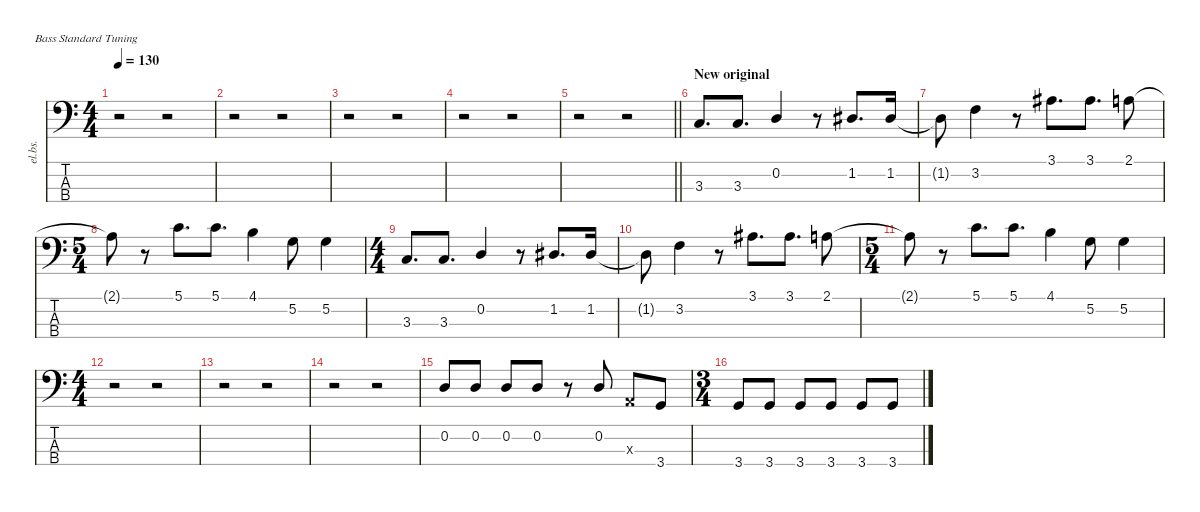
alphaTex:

\defaultSystemsLayout 4
\hideDynamics
\bracketExtendMode nobrackets
\track ("Chipon" "el.bs.") {instrument electricbassfinger}
\staff {score tabs}
\tuning (G2 D2 A1 E1)
\ts (4 4)
\tempo 130
\clef f4
\ks c
r.2{dy ff beam Down} r.2{beam Down} |
r.2{beam Down} r.2{beam Down} |
r.2{beam Down} r.2{beam Down} |
r.2{beam Down} r.2{beam Down} |
\barLineRight lightlight
r.2{beam Down} r.2{beam Down} |
\section ("" "New original")
3.3.8{d dy f beam Up} 3.3.8{d beam Up} 0.2.4{beam Up} r.8{beam Up} 1.2{acc #}.8{d beam Up} 1.2{acc #}.16{beam Up} |
1.2{t acc #}.8{beam Down} 3.2.4{beam Down} r.8{beam Down} 3.1{acc #}.8{d beam Down} 3.1{acc #}.8{d beam Down} 2.1.8{beam Down} |
\ts (5 4)
\beaming (8 2 2 2 4)
2.1{t}.8{beam Down} r.8{beam Down} 5.1.8{d beam Down} 5.1.8{d beam Down} 4.1.4{beam Down} 5.2.8{beam Down} 5.2.4{beam Down} |
\ts (4 4)
\beaming (8 2 2 2 2)
3.3.8{d beam Up} 3.3.8{d beam Up} 0.2.4{beam Up} r.8{beam Up} 1.2{acc #}.8{d beam Up} 1.2{acc #}.16{beam Up} |
1.2{t acc #}.8{beam Down} 3.2.4{beam Down} r.8{beam Down} 3.1{acc #}.8{d beam Down} 3.1{acc #}.8{d beam Down} 2.1.8{beam Down} |
\ts (5 4)
\beaming (8 2 2 2 4)
2.1{t}.8{beam Down} r.8{beam Down} 5.1.8{d beam Down} 5.1.8{d beam Down} 4.1.4{beam Down} 5.2.8{beam Down} 5.2.4{beam Down} |
\ts (4 4)
\beaming (8 2 2 2 2)
r.2{beam Down} r.2{beam Down} |
r.2{beam Down} r.2{beam Down} |
r.2{beam Down} r.2{beam Down} |
0.2.8{beam Up} 0.2.8{beam Up} 0.2.8{beam Up} 0.2.8{beam Up} r.8{beam Up} 0.2.8{beam Up} 0.3{x}.8{beam Up} 3.4.8{beam Up} |
\ts (3 4)
\beaming (8 2 2 2)
3.4.8{beam Up} 3.4.8{beam Up} 3.4.8{beam Up} 3.4.8{beam Up} 3.4.8{beam Up} 3.4.8{beam Up}
